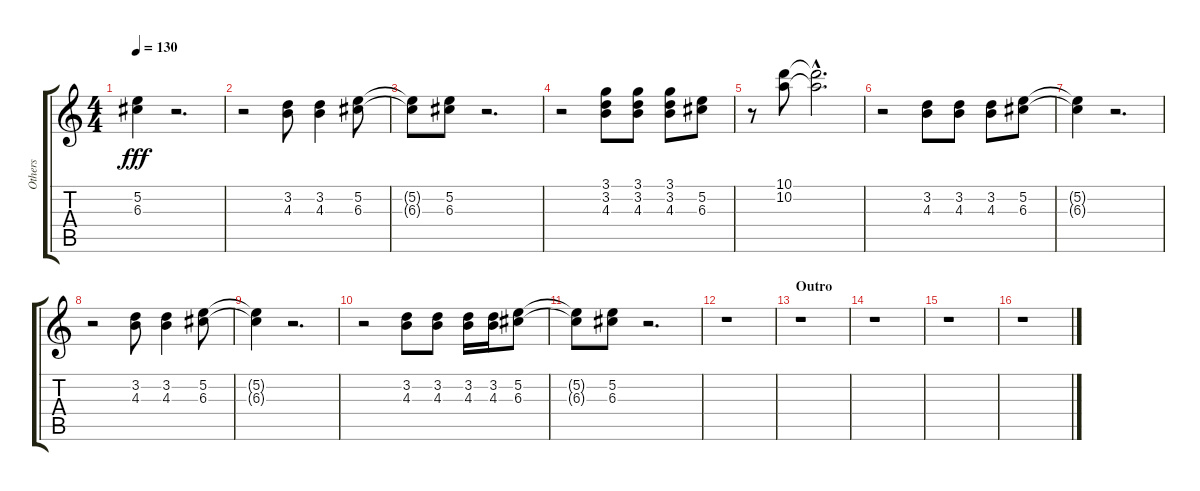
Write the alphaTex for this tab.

\track ("Others" "Others") {instrument acousticguitarnylon}
\staff {score tabs}
\tuning (E4 B3 G3 D3 A2 E2) {hide}
\ts (4 4)
\tempo 130
\clef g2
\ks c
(5.2{t} 6.3{t}).4{dy fff} r.2{d} |
r.2 (3.2 4.3).8 (3.2 4.3).4 (5.2 6.3).8 |
(5.2{t} 6.3{t}).8 (5.2 6.3).8 r.2{d} |
r.2 (3.1 3.2 4.3).8 (3.1 3.2 4.3).8 (3.1 3.2 4.3).8 (5.2 6.3).8 |
r.8 (10.1 10.2).8 (10.1{hac t} 10.2{hac t}).2{d} |
r.2 (3.2 4.3).8 (3.2 4.3).8 (3.2 4.3).8 (5.2 6.3).8 |
(5.2{t} 6.3{t}).4 r.2{d} |
r.2 (3.2 4.3).8 (3.2 4.3).4 (5.2 6.3).8 |
(5.2{t} 6.3{t}).4 r.2{d} |
r.2 (3.2 4.3).8 (3.2 4.3).8 (3.2 4.3).16 (3.2 4.3).16 (5.2 6.3).8 |
(5.2{t} 6.3{t}).8 (5.2 6.3).8 r.2{d} |
r.1 |
\section ("" "Outro")
r.1 |
r.1 |
r.1 |
r.1
